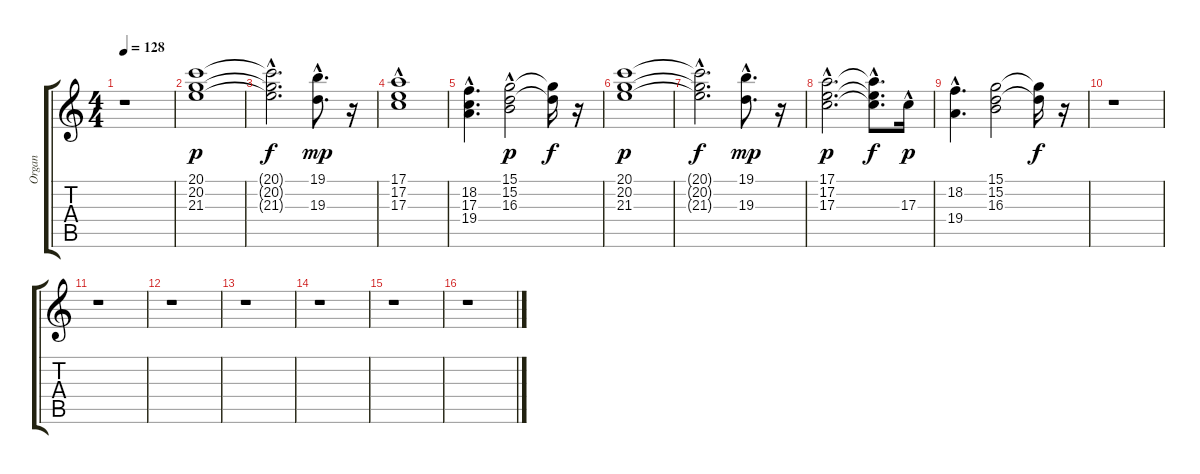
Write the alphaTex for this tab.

\track ("Organ" "Organ") {instrument rockorgan}
\staff {score tabs}
\tuning (E4 B3 G3 D3 A2 E2) {hide}
\ts (4 4)
\tempo 128
\clef g2
\ks c
r.1{dy p instrument rockorgan} |
(20.1 20.2 21.3).1 |
(20.1{hac t} 20.2{hac t} 21.3{t}).2{d dy f} (19.1{hac} 19.3{hac}).8{d dy mp} r.16 |
(17.1{hac} 17.2 17.3{hac}).1 |
(18.2{hac} 17.3 19.4).4{d} (15.1 15.2 16.3{hac}).2{dy p} (15.1{t} 15.2{t}).16{dy f} r.16 |
(20.1 20.2 21.3).1{dy p} |
(20.1{t} 20.2{hac t} 21.3{t}).2{d dy f} (19.1{hac} 19.3{hac}).8{d dy mp} r.16 |
(17.1{hac} 17.2{hac} 17.3{hac}).2{d dy p} (17.1{t} 17.2{hac t} 17.3{t}).8{d dy f} 17.3{hac}.16{dy p} |
(18.2{hac} 19.4).4{d} (15.1 15.2 16.3).2 (15.1{t} 15.2{t}).16{dy f} r.16 |
r.1 |
r.1 |
r.1 |
r.1 |
r.1 |
r.1 |
r.1
